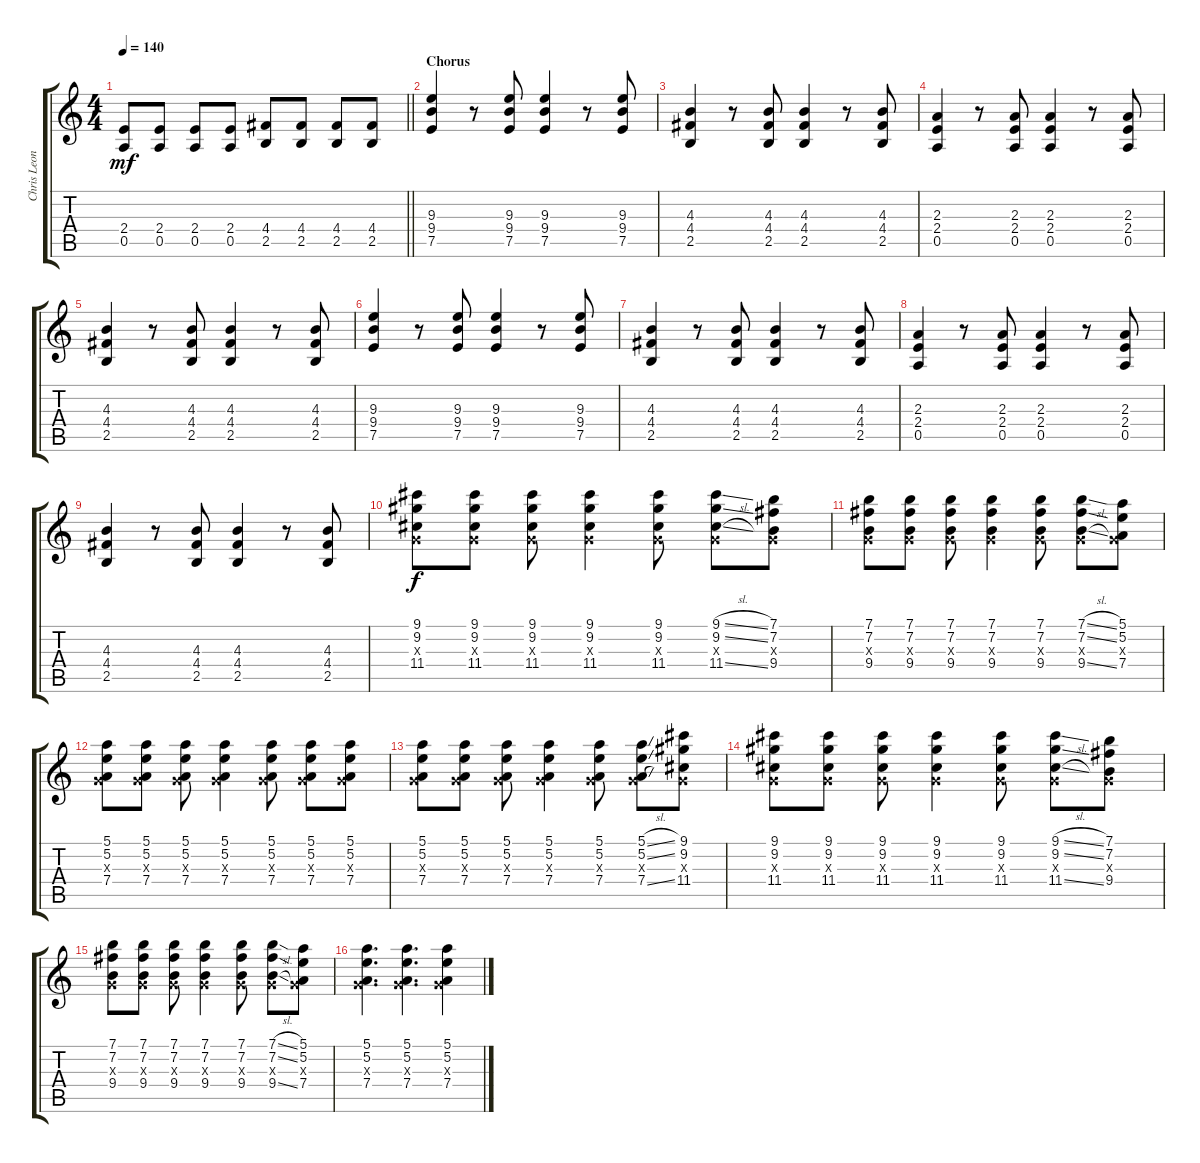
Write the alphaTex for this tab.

\track ("Chris Leonard (3rd Guitarist)" "Chris Leon") {instrument distortionguitar}
\staff {score tabs}
\tuning (E4 B3 G3 D3 A2 E2) {hide}
\ts (4 4)
\tempo 140
\clef g2
\barLineRight lightlight
\ks c
(2.4 0.5).8{dy mf} (2.4 0.5).8 (2.4 0.5).8 (2.4 0.5).8 (4.4 2.5).8 (4.4 2.5).8 (4.4 2.5).8 (4.4 2.5).8 |
\section ("" "Chorus")
(9.3 9.4 7.5).4{volume 16 instrument distortionguitar} r.8 (9.3 9.4 7.5).8 (9.3 9.4 7.5).4 r.8 (9.3 9.4 7.5).8 |
(4.3 4.4 2.5).4 r.8 (4.3 4.4 2.5).8 (4.3 4.4 2.5).4 r.8 (4.3 4.4 2.5).8 |
(2.3 2.4 0.5).4{volume 16 instrument distortionguitar} r.8 (2.3 2.4 0.5).8 (2.3 2.4 0.5).4 r.8 (2.3 2.4 0.5).8 |
(4.3 4.4 2.5).4 r.8 (4.3 4.4 2.5).8 (4.3 4.4 2.5).4 r.8 (4.3 4.4 2.5).8 |
(9.3 9.4 7.5).4{volume 16 instrument distortionguitar} r.8 (9.3 9.4 7.5).8 (9.3 9.4 7.5).4 r.8 (9.3 9.4 7.5).8 |
(4.3 4.4 2.5).4 r.8 (4.3 4.4 2.5).8 (4.3 4.4 2.5).4 r.8 (4.3 4.4 2.5).8 |
(2.3 2.4 0.5).4{volume 16 instrument distortionguitar} r.8 (2.3 2.4 0.5).8 (2.3 2.4 0.5).4 r.8 (2.3 2.4 0.5).8 |
(4.3 4.4 2.5).4 r.8 (4.3 4.4 2.5).8 (4.3 4.4 2.5).4 r.8 (4.3 4.4 2.5).8 |
(9.1 9.2 0.3{x} 11.4).8{dy f volume 16} (9.1 9.2 0.3{x} 11.4).8 (9.1 9.2 0.3{x} 11.4).8 (9.1 9.2 0.3{x} 11.4).4 (9.1 9.2 0.3{x} 11.4).8 (9.1{sl} 9.2{sl} 0.3{x} 11.4{sl}).8 (7.1 7.2 0.3{x} 9.4).8 |
(7.1 7.2 0.3{x} 9.4).8 (7.1 7.2 0.3{x} 9.4).8 (7.1 7.2 0.3{x} 9.4).8 (7.1 7.2 0.3{x} 9.4).4 (7.1 7.2 0.3{x} 9.4).8 (7.1{sl} 7.2{sl} 0.3{x} 9.4{sl}).8 (5.1 5.2 0.3{x} 7.4).8 |
(5.1 5.2 0.3{x} 7.4).8 (5.1 5.2 0.3{x} 7.4).8 (5.1 5.2 0.3{x} 7.4).8 (5.1 5.2 0.3{x} 7.4).4 (5.1 5.2 0.3{x} 7.4).8 (5.1 5.2 0.3{x} 7.4).8 (5.1 5.2 0.3{x} 7.4).8 |
(5.1 5.2 0.3{x} 7.4).8 (5.1 5.2 0.3{x} 7.4).8 (5.1 5.2 0.3{x} 7.4).8 (5.1 5.2 0.3{x} 7.4).4 (5.1 5.2 0.3{x} 7.4).8 (5.1{sl} 5.2{sl} 0.3{x} 7.4{sl}).8 (9.1 9.2 0.3{x} 11.4).8 |
(9.1 9.2 0.3{x} 11.4).8{volume 16} (9.1 9.2 0.3{x} 11.4).8 (9.1 9.2 0.3{x} 11.4).8 (9.1 9.2 0.3{x} 11.4).4 (9.1 9.2 0.3{x} 11.4).8 (9.1{sl} 9.2{sl} 0.3{x} 11.4{sl}).8 (7.1 7.2 0.3{x} 9.4).8 |
(7.1 7.2 0.3{x} 9.4).8 (7.1 7.2 0.3{x} 9.4).8 (7.1 7.2 0.3{x} 9.4).8 (7.1 7.2 0.3{x} 9.4).4 (7.1 7.2 0.3{x} 9.4).8 (7.1{sl} 7.2{sl} 0.3{x} 9.4{sl}).8 (5.1 5.2 0.3{x} 7.4).8 |
(5.1 5.2 0.3{x} 7.4).4{d} (5.1 5.2 0.3{x} 7.4).4{d} (5.1 5.2 0.3{x} 7.4).4
